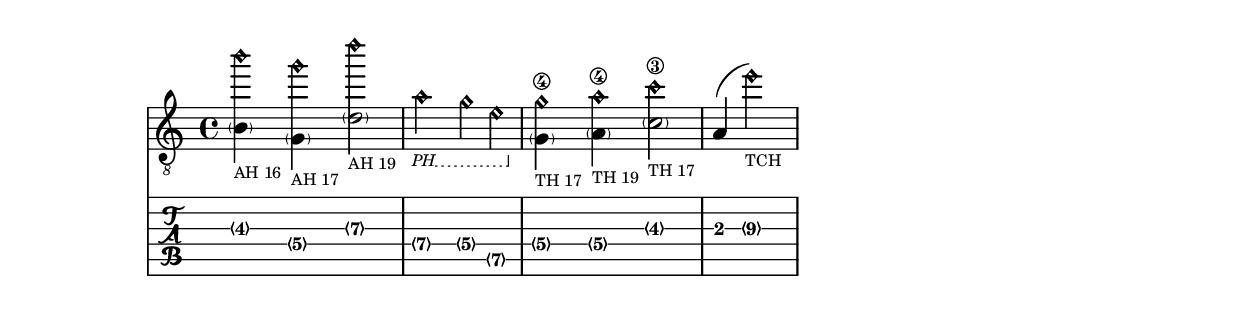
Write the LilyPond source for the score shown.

% DO NOT EDIT this file manually; it is automatically
% generated from Documentation/snippets/new
% Make any changes in Documentation/snippets/new/
% and then run scripts/auxiliar/makelsr.py
%
% This file is in the public domain.
%% Note: this file works from version 2.13.49
\version "2.13.49"

\header {
  lsrtags = "fretted-strings"
  texidoc = "
Fretted-string harmonics:
"
  doctitle = "Fretted-string harmonics in tablature"
} % begin verbatim


pinchedHarmonics = {
   \textSpannerDown
   \override TextSpanner #'bound-details #'left #'text =
      \markup {\halign #-0.5 \teeny "PH" }
      \override TextSpanner #'style =
         #'dashed-line
   \override TextSpanner #'dash-period = #0.6
   \override TextSpanner #'bound-details #'right #'attach-dir = #1
   \override TextSpanner #'bound-details #'right #'text =
      \markup { \draw-line #'(0 . 1) }
   \override TextSpanner #'bound-details #'right #'padding = #-0.5
}

harmonics = {
  %artificial harmonics (AH)
  \textLengthOn
  <\parenthesize b b''\harmonic>4_\markup{ \teeny "AH 16" }
  <\parenthesize g g''\harmonic>4_\markup{ \teeny "AH 17" }
  <\parenthesize d' d'''\harmonic>2_\markup{ \teeny "AH 19" }
  %pinched harmonics (PH)
  \pinchedHarmonics
  <a'\harmonic>2\startTextSpan
  <g'\harmonic>4
  <e'\harmonic>4\stopTextSpan
  %tapped harmonics (TH)
  <\parenthesize g\4 g'\harmonic>4_\markup{ \teeny "TH 17" }
  <\parenthesize a\4 a'\harmonic>4_\markup{ \teeny "TH 19" }
  <\parenthesize c'\3 c''\harmonic>2_\markup{ \teeny "TH 17" }
  %touch harmonics (TCH)
  a4( <e''\harmonic>2. )_\markup{ \teeny "TCH" }
}

frettedStrings = {
  %artificial harmonics (AH)
  \harmonicByFret #4 g4\3
  \harmonicByFret #5 d4\4
  \harmonicByFret #7 g2\3
  %pinched harmonics (PH)
  \harmonicByFret #7 d2\4
  \harmonicByFret #5 d4\4
  \harmonicByFret #7 a4\5
  %tapped harmonics (TH)
  \harmonicByFret #5 d4\4
  \harmonicByFret #5 d4\4
  \harmonicByFret #4 g2\3
  %touch harmonics (TCH)
  a4 \harmonicByFret #9 g2.\3
}

\score {
  <<
    \new Staff {
      \new Voice {
        \clef "treble_8"
        \harmonics
      }
    }
    \new TabStaff {
      \new TabVoice {
        \frettedStrings
      }
    }
  >>
}
